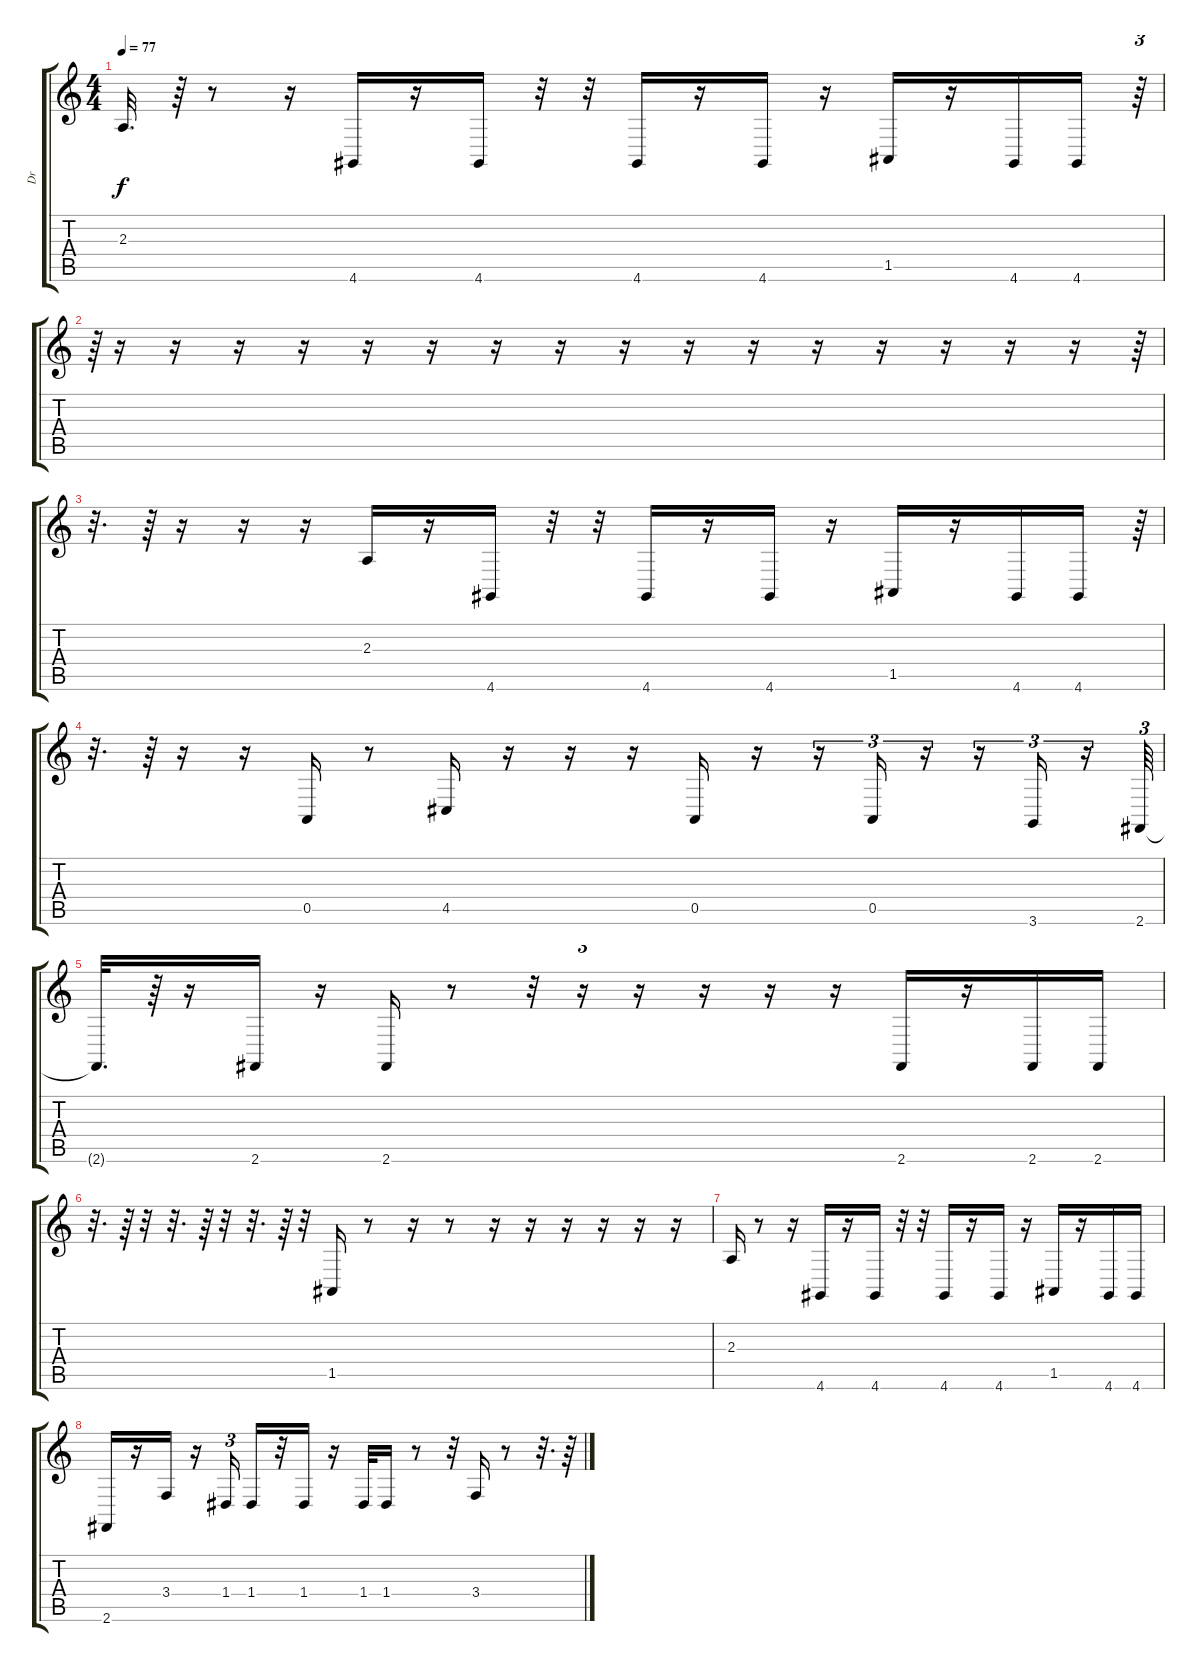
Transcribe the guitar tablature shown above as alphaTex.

\track ("Dr" "Dr") {instrument synthdrum}
\staff {score tabs}
\tuning (E4 B3 G3 D3 A2 E2) {hide}
\ts (4 4)
\tempo 77
\clef g2
\ks c
2.3{t}.32{d dy f} r.64 r.8 r.16 4.6.16 r.16 4.6.16 r.32 r.32 4.6.16 r.16 4.6.16 r.16 1.5.16 r.16 4.6.16 4.6.16 r.64{tu (3 2)} |
r.64{tu (3 2)} r.16{tu (3 2)} r.16 r.16 r.16 r.16 r.16 r.16 r.16 r.16 r.16 r.16 r.16 r.16 r.16 r.16 r.16 r.64{tu (3 2)} |
r.32{d} r.64 r.16 r.16 r.16 2.3.16 r.16 4.6.16 r.32 r.32 4.6.16 r.16 4.6.16 r.16 1.5.16 r.16 4.6.16 4.6.16 r.64{tu (3 2)} |
r.32{d} r.64 r.16 r.16 0.5.16 r.8 4.5.16 r.16 r.16 r.16 0.5.16 r.16 r.16{tu (3 2)} 0.5.16{tu (3 2)} r.16{tu (3 2)} r.16{tu (3 2)} 3.6.16{tu (3 2)} r.16{tu (3 2)} 2.6.64{tu (3 2)} |
2.6{t}.32{d} r.64 r.16 2.6.16 r.16 2.6.16 r.8 r.32 r.16{tu (3 2)} r.16 r.16 r.16 r.16 2.6.16 r.16 2.6.16 2.6.16 |
r.32{d} r.64 r.32 r.32{d} r.64 r.32 r.32{d} r.64 r.32 1.5.16 r.8 r.16 r.8 r.16 r.16 r.16 r.16 r.16 r.16 |
2.3.16 r.8 r.16 4.6.16 r.16 4.6.16 r.32 r.32 4.6.16 r.16 4.6.16 r.16 1.5.16 r.16 4.6.16 4.6.16 |
2.6.16 r.16 3.4.16 r.16 1.4.16{tu (3 2)} 1.4.16 r.32 1.4.16 r.16 1.4.32 1.4.16 r.8 r.32 3.4.16 r.8 r.32{d} r.64
